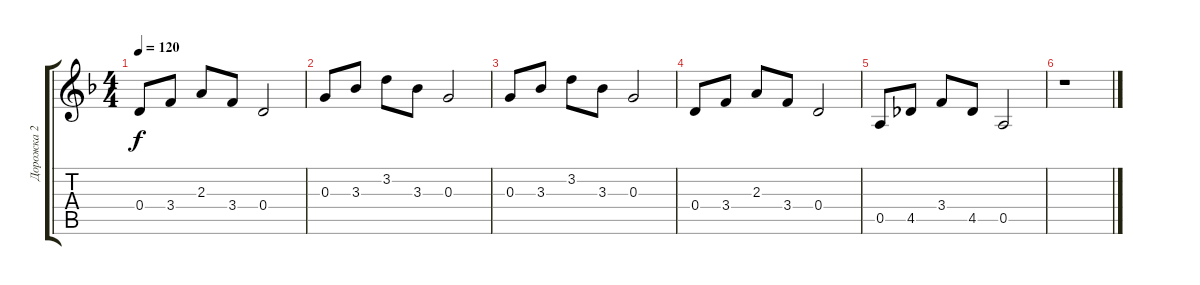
\track ("Дорожка 2" "Дорожка 2") {instrument electricbasspick}
\staff {score tabs}
\tuning (E4 B3 G3 D3 A2 E2) {hide}
\ts (4 4)
\tempo 120
\clef g2
\ks dminor
0.4.8{dy f} 3.4.8 2.3.8 3.4.8 0.4.2 |
0.3.8 3.3.8 3.2.8 3.3.8 0.3.2 |
0.3.8 3.3.8 3.2.8 3.3.8 0.3.2 |
0.4.8 3.4.8 2.3.8 3.4.8 0.4.2 |
0.5.8 4.5.8 3.4.8 4.5.8 0.5.2 |
r.1
